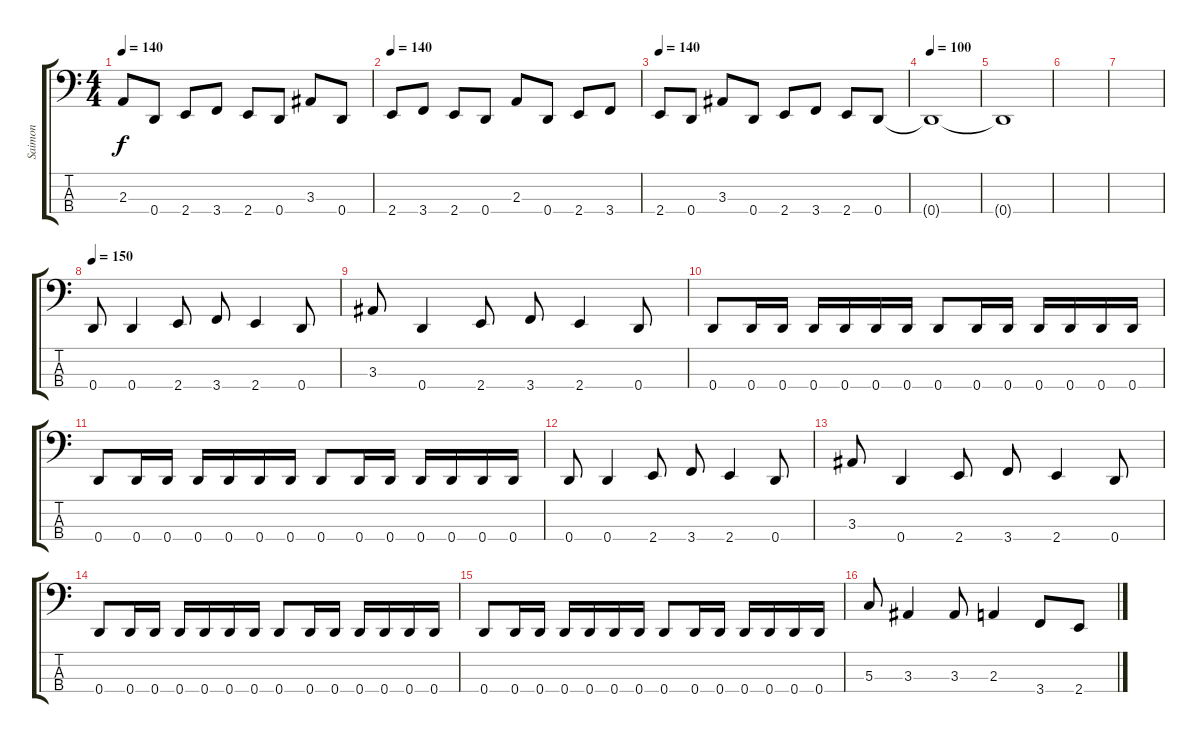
\track ("Saimon" "Saimon") {instrument electricbassfinger}
\staff {score tabs}
\tuning (F2 C2 G1 D1) {hide}
\ts (4 4)
\tempo 140
\clef f4
\ks c
2.3.8{dy f} 0.4.8 2.4.8 3.4.8 2.4.8 0.4.8 3.3.8 0.4.8 |
\tempo 140
2.4.8 3.4.8 2.4.8 0.4.8 2.3.8 0.4.8 2.4.8 3.4.8 |
\tempo 140
2.4.8 0.4.8 3.3.8 0.4.8 2.4.8 3.4.8 2.4.8 0.4.8 |
\tempo 100
0.4{t}.1 |
0.4{t}.1 |
|
|
\tempo 150
0.4.8 0.4.4 2.4.8 3.4.8 2.4.4 0.4.8 |
3.3.8 0.4.4 2.4.8 3.4.8 2.4.4 0.4.8 |
0.4.8 0.4.16 0.4.16 0.4.16 0.4.16 0.4.16 0.4.16 0.4.8 0.4.16 0.4.16 0.4.16 0.4.16 0.4.16 0.4.16 |
0.4.8 0.4.16 0.4.16 0.4.16 0.4.16 0.4.16 0.4.16 0.4.8 0.4.16 0.4.16 0.4.16 0.4.16 0.4.16 0.4.16 |
0.4.8 0.4.4 2.4.8 3.4.8 2.4.4 0.4.8 |
3.3.8 0.4.4 2.4.8 3.4.8 2.4.4 0.4.8 |
0.4.8 0.4.16 0.4.16 0.4.16 0.4.16 0.4.16 0.4.16 0.4.8 0.4.16 0.4.16 0.4.16 0.4.16 0.4.16 0.4.16 |
0.4.8 0.4.16 0.4.16 0.4.16 0.4.16 0.4.16 0.4.16 0.4.8 0.4.16 0.4.16 0.4.16 0.4.16 0.4.16 0.4.16 |
5.3.8 3.3.4 3.3.8 2.3.4 3.4.8 2.4.8
